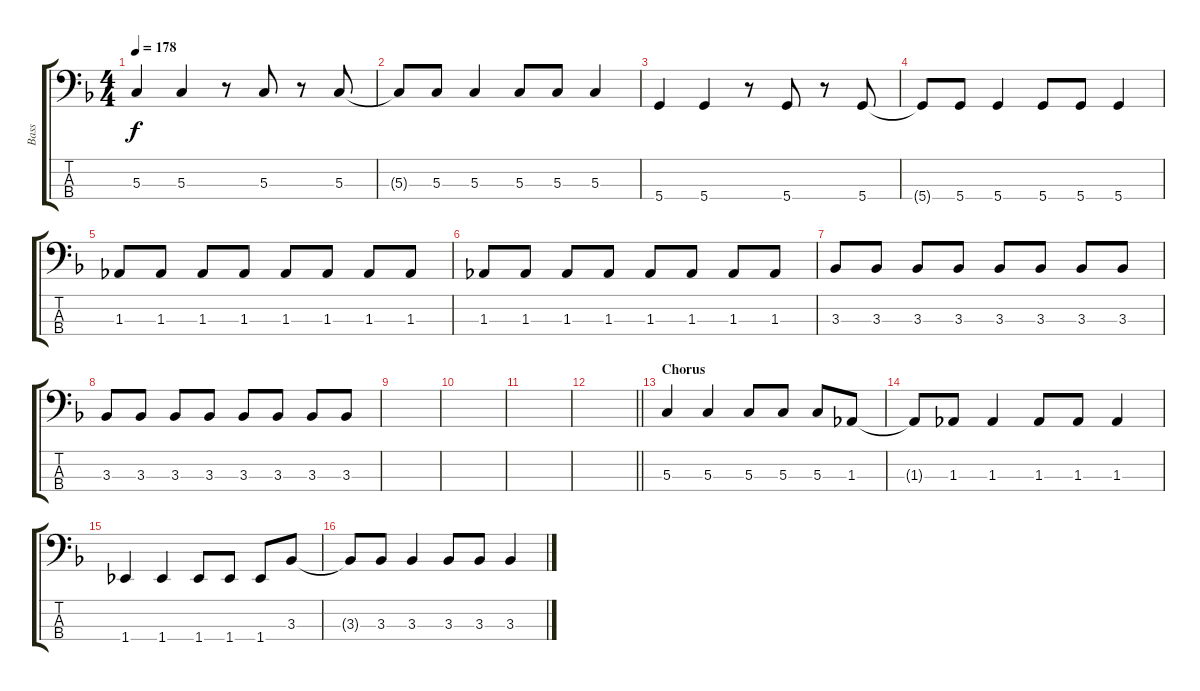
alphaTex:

\track ("Bass" "Bass") {instrument electricbassfinger}
\staff {score tabs}
\tuning (F2 C2 G1 D1) {hide}
\ts (4 4)
\tempo 178
\clef f4
\ks f
5.3.4{dy f} 5.3.4 r.8 5.3.8 r.8 5.3.8 |
5.3{t}.8 5.3.8 5.3.4 5.3.8 5.3.8 5.3.4 |
5.4.4 5.4.4 r.8 5.4.8 r.8 5.4.8 |
5.4{t}.8 5.4.8 5.4.4 5.4.8 5.4.8 5.4.4 |
1.3.8 1.3.8 1.3.8 1.3.8 1.3.8 1.3.8 1.3.8 1.3.8 |
1.3.8 1.3.8 1.3.8 1.3.8 1.3.8 1.3.8 1.3.8 1.3.8 |
3.3.8 3.3.8 3.3.8 3.3.8 3.3.8 3.3.8 3.3.8 3.3.8 |
3.3.8 3.3.8 3.3.8 3.3.8 3.3.8 3.3.8 3.3.8 3.3.8 |
|
|
|
\barLineRight lightlight
|
\section ("" "Chorus")
5.3.4 5.3.4 5.3.8 5.3.8 5.3.8 1.3.8 |
1.3{t}.8 1.3.8 1.3.4 1.3.8 1.3.8 1.3.4 |
1.4.4 1.4.4 1.4.8 1.4.8 1.4.8 3.3.8 |
3.3{t}.8 3.3.8 3.3.4 3.3.8 3.3.8 3.3.4
